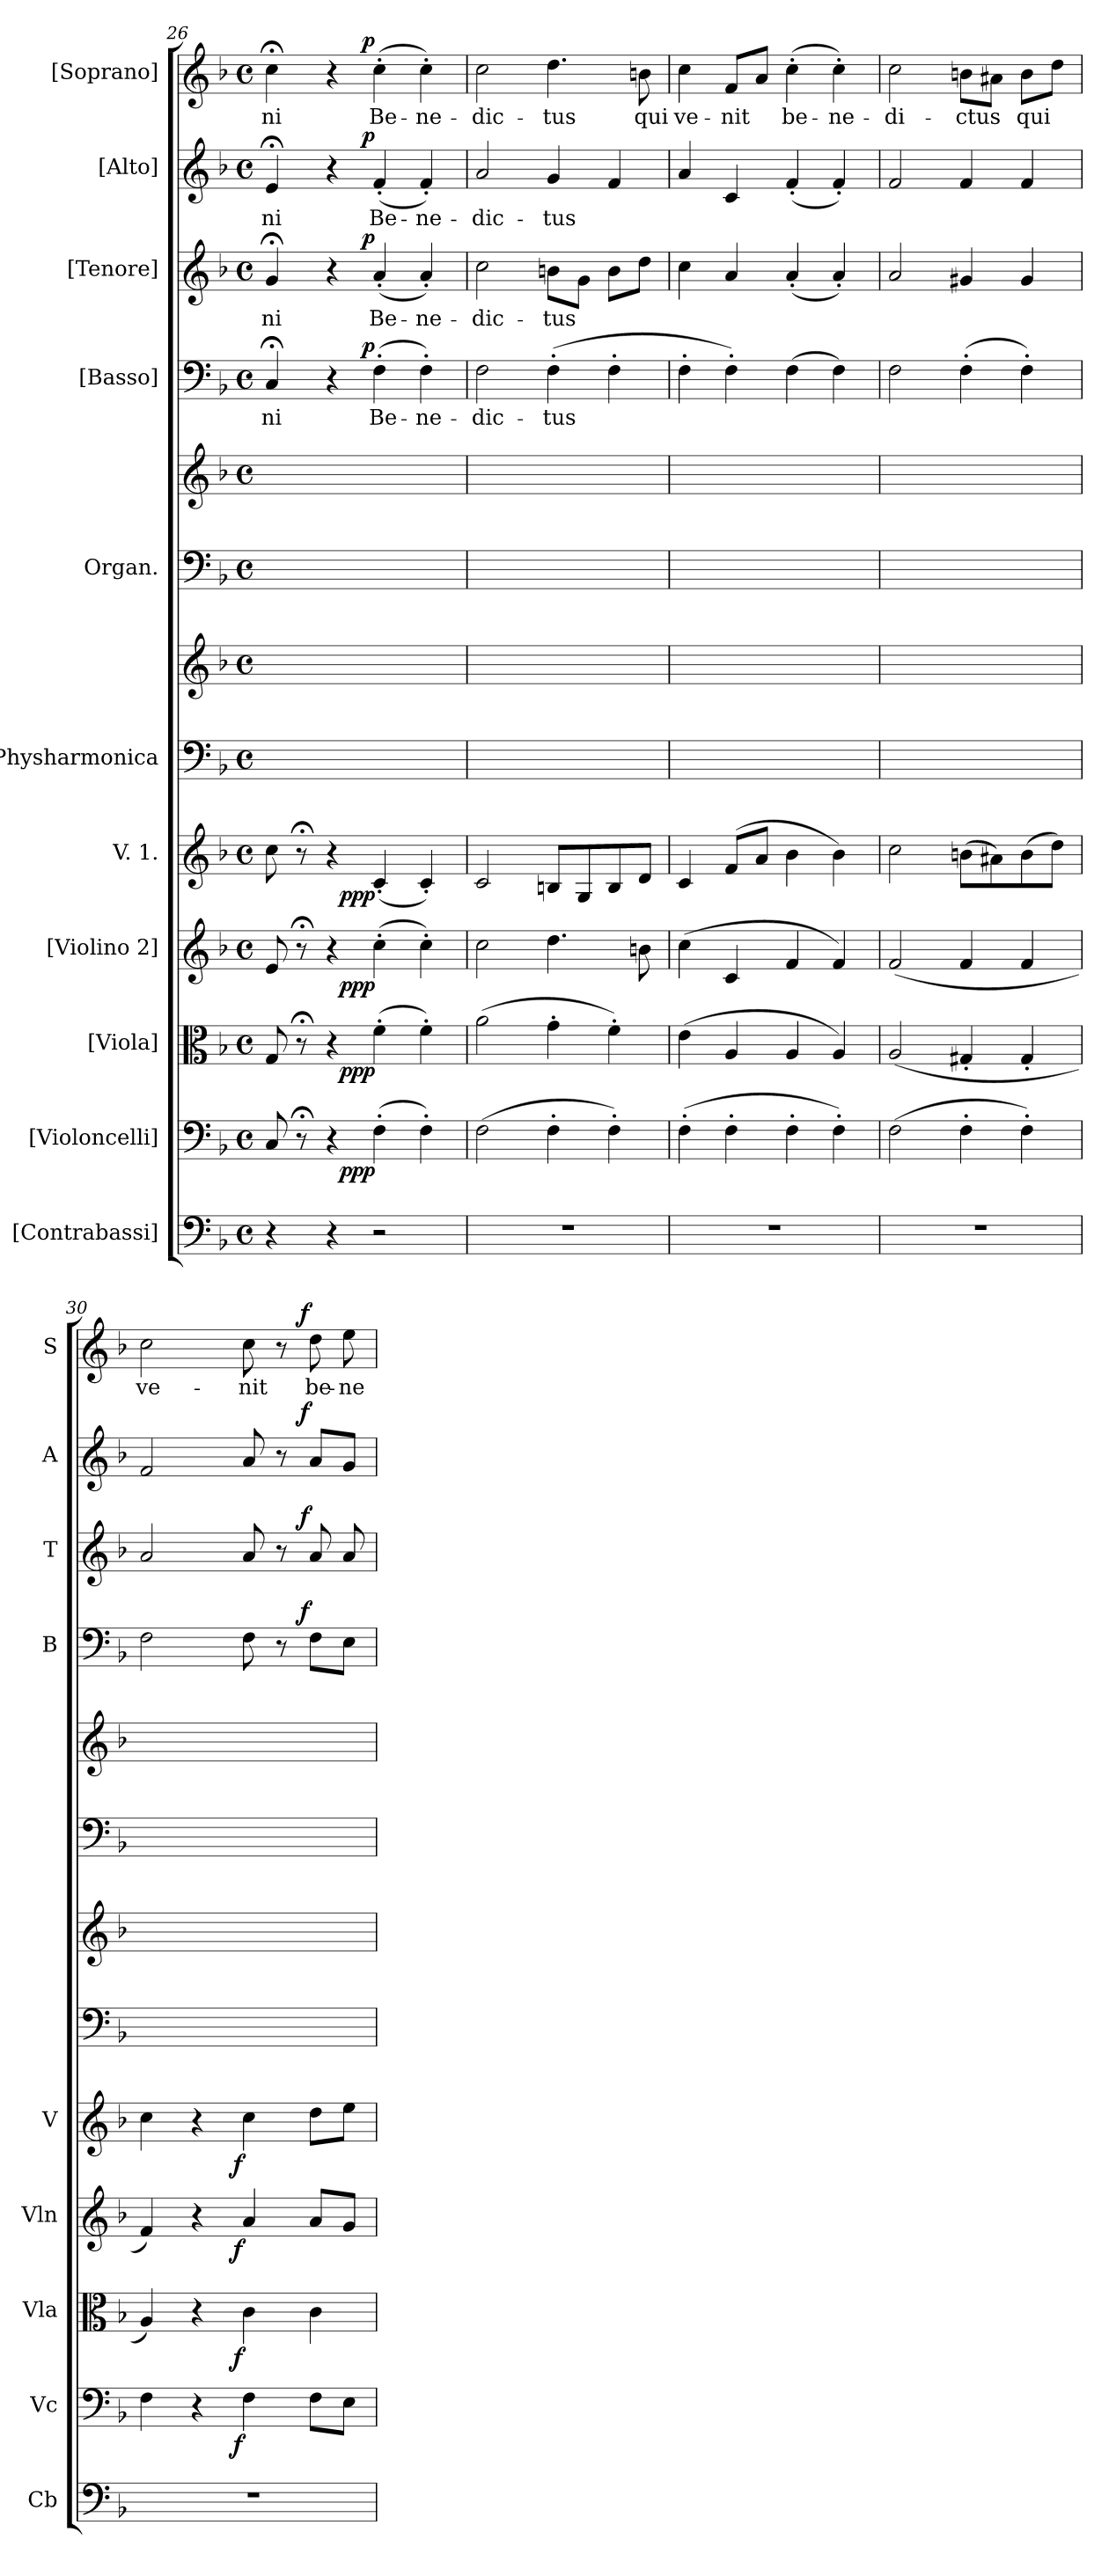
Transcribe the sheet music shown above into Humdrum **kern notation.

**kern	**kern	**dynam	**kern	**dynam	**kern	**dynam	**kern	**dynam	**kern	**kern	**kern	**kern	**kern	**text	**dynam	**kern	**text	**dynam	**kern	**text	**dynam	**kern	**text	**dynam
*part11	*part10	*part10	*part9	*part9	*part8	*part8	*part7	*part7	*part6	*part6	*part5	*part5	*part4	*part4	*part4	*part3	*part3	*part3	*part2	*part2	*part2	*part1	*part1	*part1
*staff13	*staff12	*staff12	*staff11	*staff11	*staff10	*staff10	*staff9	*staff9	*staff8	*staff7	*staff6	*staff5	*staff4	*staff4	*staff4	*staff3	*staff3	*staff3	*staff2	*staff2	*staff2	*staff1	*staff1	*staff1
*I"[Contrabassi]	*I"[Violoncelli]	*	*I"[Viola]	*	*I"[Violino 2]	*	*I"V. 1.	*	*I"Physharmonica	*	*I"Organ.	*	*I"[Basso]	*	*	*I"[Tenore]	*	*	*I"[Alto]	*	*	*I"[Soprano]	*	*
*I'Cb	*I'Vc	*	*I'Vla	*	*I'Vln	*	*I'V	*	*	*	*	*	*I'B	*	*	*I'T	*	*	*I'A	*	*	*I'S	*	*
*clefF4	*clefF4	*	*clefC3	*	*clefG2	*	*clefG2	*	*clefF4	*clefG2	*clefF4	*clefG2	*clefF4	*	*	*clefG2	*	*	*clefG2	*	*	*clefG2	*	*
*	*	*	*	*	*	*	*	*	*	*	*	*	*	*	*	*ITrd7c12	*	*	*	*	*	*	*	*
*k[b-]	*k[b-]	*	*k[b-]	*	*k[b-]	*	*k[b-]	*	*k[b-]	*k[b-]	*k[b-]	*k[b-]	*k[b-]	*	*	*k[b-]	*	*	*k[b-]	*	*	*k[b-]	*	*
*F:	*F:	*	*F:	*	*F:	*	*F:	*	*F:	*F:	*F:	*F:	*F:	*	*	*F:	*	*	*F:	*	*	*F:	*	*
*M4/4	*M4/4	*	*M4/4	*	*M4/4	*	*M4/4	*	*M4/4	*M4/4	*M4/4	*M4/4	*M4/4	*	*	*M4/4	*	*	*M4/4	*	*	*M4/4	*	*
*met(c)	*met(c)	*	*met(c)	*	*met(c)	*	*met(c)	*	*met(c)	*met(c)	*met(c)	*met(c)	*met(c)	*	*	*met(c)	*	*	*met(c)	*	*	*met(c)	*	*
=26	=26	=26	=26	=26	=26	=26	=26	=26	=26	=26	=26	=26	=26	=26	=26	=26	=26	=26	=26	=26	=26	=26	=26	=26
4r	8C/	.	8G/	.	8e/	.	8cc\	.	1ryy	1ryy	1ryy	1ryy	4C;</	-ni	.	4G;</	-ni	.	4e;</	-ni	.	4cc;<\	-ni	.
.	8r;<	.	8r;<	.	8r;<	.	8r;<	.	.	.	.	.	.	.	.	.	.	.	.	.	.	.	.	.
4r	4r	.	4r	.	4r	.	4r	.	.	.	.	.	4r	.	.	4r	.	.	4r	.	.	4r	.	.
!	!	!LO:DY:b:rj	!	!LO:DY:b:rj	!	!LO:DY:b:rj	!	!LO:DY:b:rj	!	!	!	!	!	!	!LO:DY:a:rj	!	!	!LO:DY:a:rj	!	!	!LO:DY:a:rj	!	!	!LO:DY:a:rj
2r	(4F'\	ppp.	(4f'\	ppp	(4cc'\	ppp	(4c'/	ppp	.	.	.	.	(4F'\	Be-	p	(4A'/	Be-	p	(4f'/	Be-	p	(4cc'\	Be-	p
.	4F'\)	.	4f'\)	.	4cc'\)	.	4c'/)	.	.	.	.	.	4F'\)	-ne-	.	4A'/)	-ne-	.	4f'/)	-ne-	.	4cc'\)	-ne-	.
=27	=27	=27	=27	=27	=27	=27	=27	=27	=27	=27	=27	=27	=27	=27	=27	=27	=27	=27	=27	=27	=27	=27	=27	=27
!	!	!	!	!	!	!	!	!	!	!	!	!	!	!LO:LY:i	!	!	!LO:LY:i	!	!	!LO:LY:i	!	!	!	!
1r	(2F\	.	(2a\	.	2cc\	.	2c/	.	1ryy	1ryy	1ryy	1ryy	2F\	-dic-	.	2c\	-dic-	.	2a/	-dic-	.	2cc\	-dic-	.
!	!	!	!	!	!	!	!	!	!	!	!	!	!	!LO:LY:i	!	!	!LO:LY:i	!	!	!LO:LY:i	!	!	!	!
.	4F'\	.	4g'\	.	4.dd\	.	8Bn/L	.	.	.	.	.	(4F'\	-tus	.	8Bn\L	-tus	.	4g/	-tus	.	4.dd\	-tus	.
.	.	.	.	.	.	.	8G/	.	.	.	.	.	.	.	.	8G\J	.	.	.	.	.	.	.	.
.	4F'\)	.	4f'\)	.	.	.	8B/	.	.	.	.	.	4F'\	.	.	8B\L	.	.	4f/	.	.	.	.	.
.	.	.	.	.	8bn\	.	8d/J	.	.	.	.	.	.	.	.	8d\J	.	.	.	.	.	8bn\	qui	.
=28	=28	=28	=28	=28	=28	=28	=28	=28	=28	=28	=28	=28	=28	=28	=28	=28	=28	=28	=28	=28	=28	=28	=28	=28
1r	(4F'\	.	(4e\	.	(4cc\	.	4c/	.	1ryy	1ryy	1ryy	1ryy	4F'\	.	.	4c\	.	.	4a/	.	.	4cc\	ve-	.
.	4F'\	.	4A/	.	4c/	.	(>8f/L	.	.	.	.	.	4F'\)	.	.	4A/	.	.	4c/	.	.	8f/L	-nit	.
.	.	.	.	.	.	.	8a/J	.	.	.	.	.	.	.	.	.	.	.	.	.	.	8a/J	.	.
.	4F'\	.	4A/	.	4f/	.	4b-\	.	.	.	.	.	(4F\	.	.	(4A'/	.	.	(4f'/	.	.	(4cc'\	be-	.
.	4F'\)	.	4A/)	.	4f/)	.	4b-\)	.	.	.	.	.	4F\)	.	.	4A'/)	.	.	4f'/)	.	.	4cc'\)	-ne-	.
=29	=29	=29	=29	=29	=29	=29	=29	=29	=29	=29	=29	=29	=29	=29	=29	=29	=29	=29	=29	=29	=29	=29	=29	=29
1r	(2F\	.	(2A/	.	(2f/	.	2cc\	.	1ryy	1ryy	1ryy	1ryy	2F\	.	.	2A/	.	.	2f/	.	.	2cc\	-di-	.
.	4F'\	.	4G#X'/	.	4f/	.	(8bn\L	.	.	.	.	.	(4F'\	.	.	4G#X/	.	.	4f/	.	.	8bn\L	-ctus	.
.	.	.	.	.	.	.	8a#X\)	.	.	.	.	.	.	.	.	.	.	.	.	.	.	8a#X\J	.	.
.	4F'\)	.	4G#'/	.	4f/	.	(8b\	.	.	.	.	.	4F'\)	.	.	4G#/	.	.	4f/	.	.	8b\L	qui	.
.	.	.	.	.	.	.	8dd\J)	.	.	.	.	.	.	.	.	.	.	.	.	.	.	8dd\J	.	.
=30	=30	=30	=30	=30	=30	=30	=30	=30	=30	=30	=30	=30	=30	=30	=30	=30	=30	=30	=30	=30	=30	=30	=30	=30
1r	4F\	.	4A/)	.	4f/)	.	4cc\	.	1ryy	1ryy	1ryy	1ryy	2F\	.	.	2A/	.	.	2f/	.	.	2cc\	ve-	.
.	4r	.	4r	.	4r	.	4r	.	.	.	.	.	.	.	.	.	.	.	.	.	.	.	.	.
!	!	!LO:DY:b:rj	!	!LO:DY:b:rj	!	!LO:DY:b:rj	!	!LO:DY:b:rj	!	!	!	!	!	!	!	!	!	!	!	!	!	!	!	!
.	4F\	f	4c\	f	4a/	f	4cc\	f	.	.	.	.	8F\	.	.	8A/	.	.	8a/	.	.	8cc\	-nit	.
.	.	.	.	.	.	.	.	.	.	.	.	.	8r	.	.	8r	.	.	8r	.	.	8r	.	.
!	!	!	!	!	!	!	!	!	!	!	!	!	!	!	!LO:DY:a:rj	!	!	!LO:DY:a:rj	!	!	!LO:DY:a:rj	!	!	!LO:DY:a:rj
.	8F\L	.	4c\	.	8a/L	.	8dd\L	.	.	.	.	.	8F\L	.	f	8A/	.	f	8a/L	.	f	8dd\	be-	f
.	8E\J	.	.	.	8g/J	.	8ee\J	.	.	.	.	.	8E\J	.	.	8A/	.	.	8g/J	.	.	8ee\	-ne-	.
=	=	=	=	=	=	=	=	=	=	=	=	=	=	=	=	=	=	=	=	=	=	=	=	=
*-	*-	*-	*-	*-	*-	*-	*-	*-	*-	*-	*-	*-	*-	*-	*-	*-	*-	*-	*-	*-	*-	*-	*-	*-
